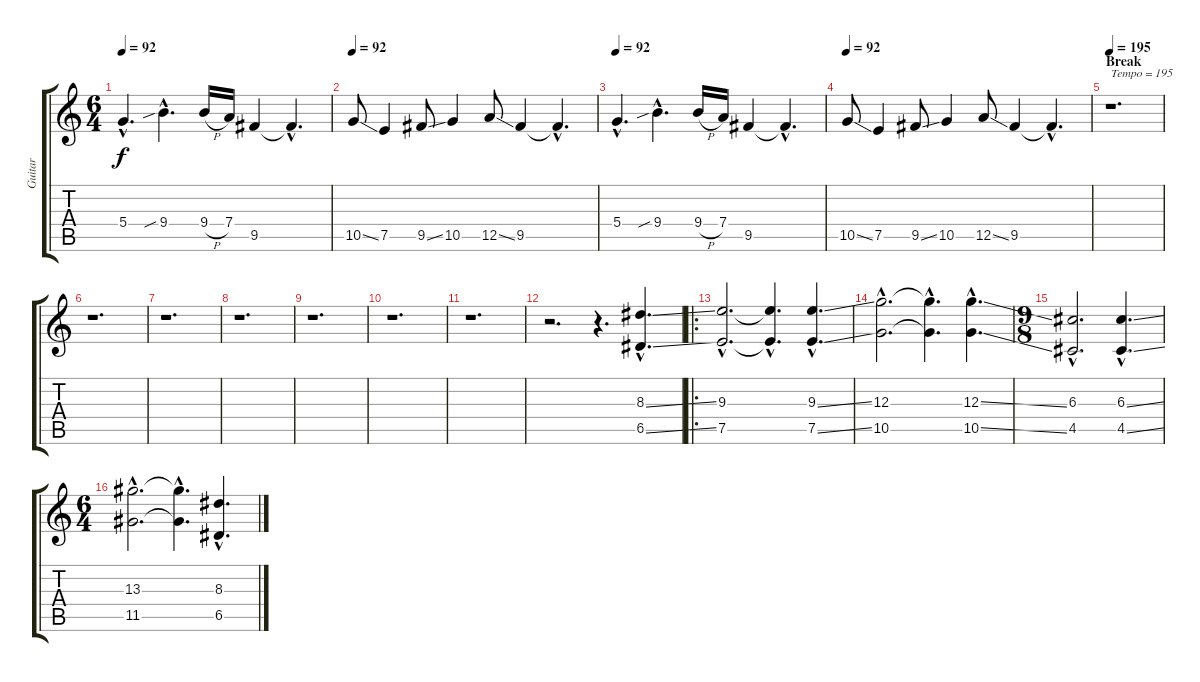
\track ("Guitar" "Guitar") {instrument overdrivenguitar}
\staff {score tabs}
\tuning (E4 B3 G3 D3 A2 E2) {hide}
\ts (6 4)
\tempo 92
\clef g2
\ks c
5.4{hac}.4{d dy f instrument electricguitarclean} 9.4{sib hac}.4{d} 9.4{h}.16 7.4.16 9.5.4 9.5{hac t}.4{d} |
\tempo 92
10.5{ss}.8{instrument electricguitarclean} 7.5.4 9.5{ss}.8 10.5.4 12.5{ss}.8 9.5.4 9.5{hac t}.4{d} |
\tempo 92
5.4{hac}.4{d instrument electricguitarclean} 9.4{sib hac}.4{d} 9.4{h}.16 7.4.16 9.5.4 9.5{hac t}.4{d} |
\tempo 92
10.5{ss}.8{instrument electricguitarclean} 7.5.4 9.5{ss}.8 10.5.4 12.5{ss}.8 9.5.4 9.5{hac t}.4{d} |
\section ("" "Break")
\tempo 195
r.1{d txt "Tempo = 195"} |
r.1{d} |
r.1{d} |
r.1{d} |
r.1{d} |
r.1{d} |
r.1{d} |
r.2{d instrument overdrivenguitar} r.4{d} (8.3{ss hac} 6.5{ss hac}).4{d} |
\ro
(9.3{hac} 7.5{hac}).2{d} (9.3{hac t} 7.5{hac t}).4{d} (9.3{ss hac} 7.5{ss hac}).4{d} |
(12.3{hac} 10.5{hac}).2{d} (12.3{hac t} 10.5{hac t}).4{d} (12.3{ss hac} 10.5{ss hac}).4{d} |
\ts (9 8)
(6.3{hac} 4.5{hac}).2{d} (6.3{ss hac} 4.5{ss hac}).4{d} |
\ts (6 4)
(13.3{hac} 11.5{hac}).2{d} (13.3{hac t} 11.5{hac t}).4{d} (8.3{ss hac} 6.5{ss hac}).4{d}
